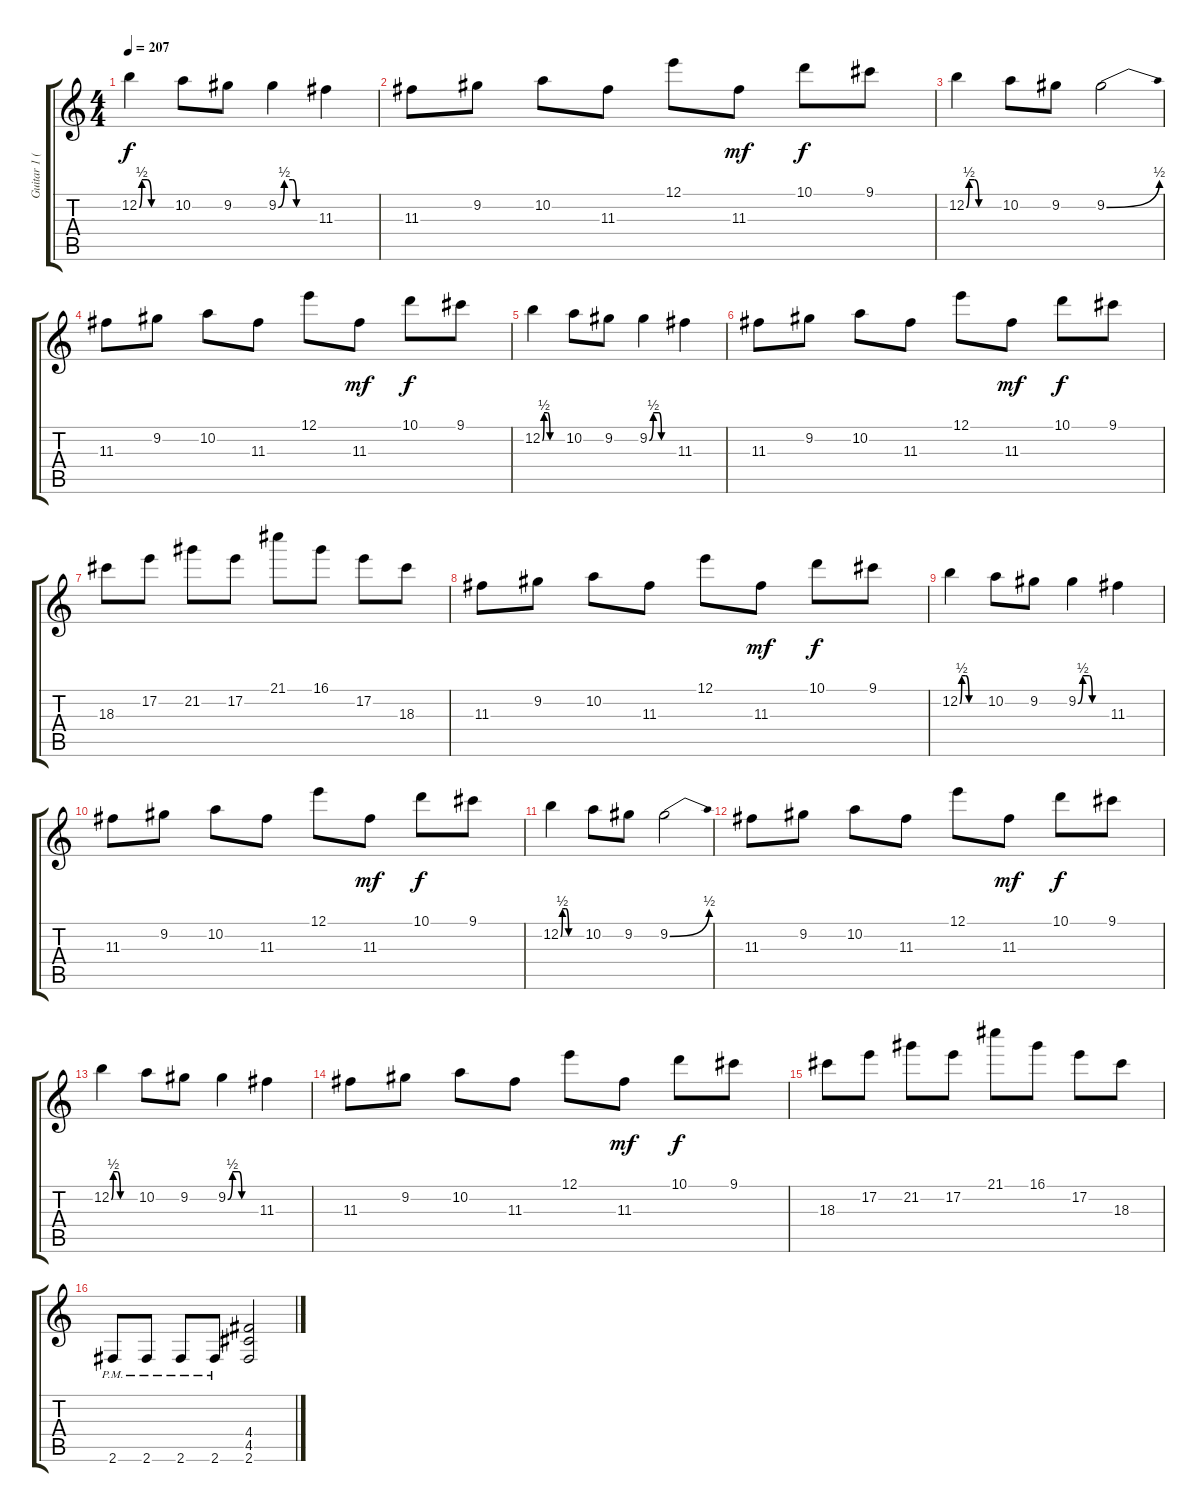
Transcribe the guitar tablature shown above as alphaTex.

\track ("Guitar 1 (Solo)" "Guitar 1 (") {instrument distortionguitar}
\staff {score tabs}
\tuning (E4 B3 G3 D3 A2 E2) {hide}
\ts (4 4)
\tempo 207
\clef g2
\ks c
12.2{be (custom 0 0 5 2 15 2 23 0 45 0 60 0)}.4{dy f} 10.2.8 9.2.8 9.2{be (custom 0 0 10 2 24 2 30 0 45 0 60 0)}.4 11.3.4 |
11.3.8 9.2.8 10.2.8 11.3.8 12.1.8 11.3.8{dy mf} 10.1.8{dy f} 9.1.8 |
12.2{be (custom 0 0 5 2 15 2 23 0 45 0 60 0)}.4 10.2.8 9.2.8 9.2{be (bend 0 0 60 2)}.2 |
11.3.8 9.2.8 10.2.8 11.3.8 12.1.8 11.3.8{dy mf} 10.1.8{dy f} 9.1.8 |
12.2{be (custom 0 0 5 2 15 2 23 0 45 0 60 0)}.4 10.2.8 9.2.8 9.2{be (custom 0 0 10 2 24 2 30 0 45 0 60 0)}.4 11.3.4 |
11.3.8 9.2.8 10.2.8 11.3.8 12.1.8 11.3.8{dy mf} 10.1.8{dy f} 9.1.8 |
18.3.8 17.2.8 21.2.8 17.2.8 21.1.8 16.1.8 17.2.8 18.3.8 |
11.3.8 9.2.8 10.2.8 11.3.8 12.1.8 11.3.8{dy mf} 10.1.8{dy f} 9.1.8 |
12.2{be (custom 0 0 5 2 15 2 23 0 45 0 60 0)}.4 10.2.8 9.2.8 9.2{be (custom 0 0 10 2 24 2 30 0 45 0 60 0)}.4 11.3.4 |
11.3.8 9.2.8 10.2.8 11.3.8 12.1.8 11.3.8{dy mf} 10.1.8{dy f} 9.1.8 |
12.2{be (custom 0 0 5 2 15 2 23 0 45 0 60 0)}.4 10.2.8 9.2.8 9.2{be (bend 0 0 60 2)}.2 |
11.3.8 9.2.8 10.2.8 11.3.8 12.1.8 11.3.8{dy mf} 10.1.8{dy f} 9.1.8 |
12.2{be (custom 0 0 5 2 15 2 23 0 45 0 60 0)}.4 10.2.8 9.2.8 9.2{be (custom 0 0 10 2 24 2 30 0 45 0 60 0)}.4 11.3.4 |
11.3.8 9.2.8 10.2.8 11.3.8 12.1.8 11.3.8{dy mf} 10.1.8{dy f} 9.1.8 |
18.3.8 17.2.8 21.2.8 17.2.8 21.1.8 16.1.8 17.2.8 18.3.8 |
2.6{pm}.8 2.6{pm}.8 2.6{pm}.8 2.6{pm}.8 (4.4 4.5 2.6).2
